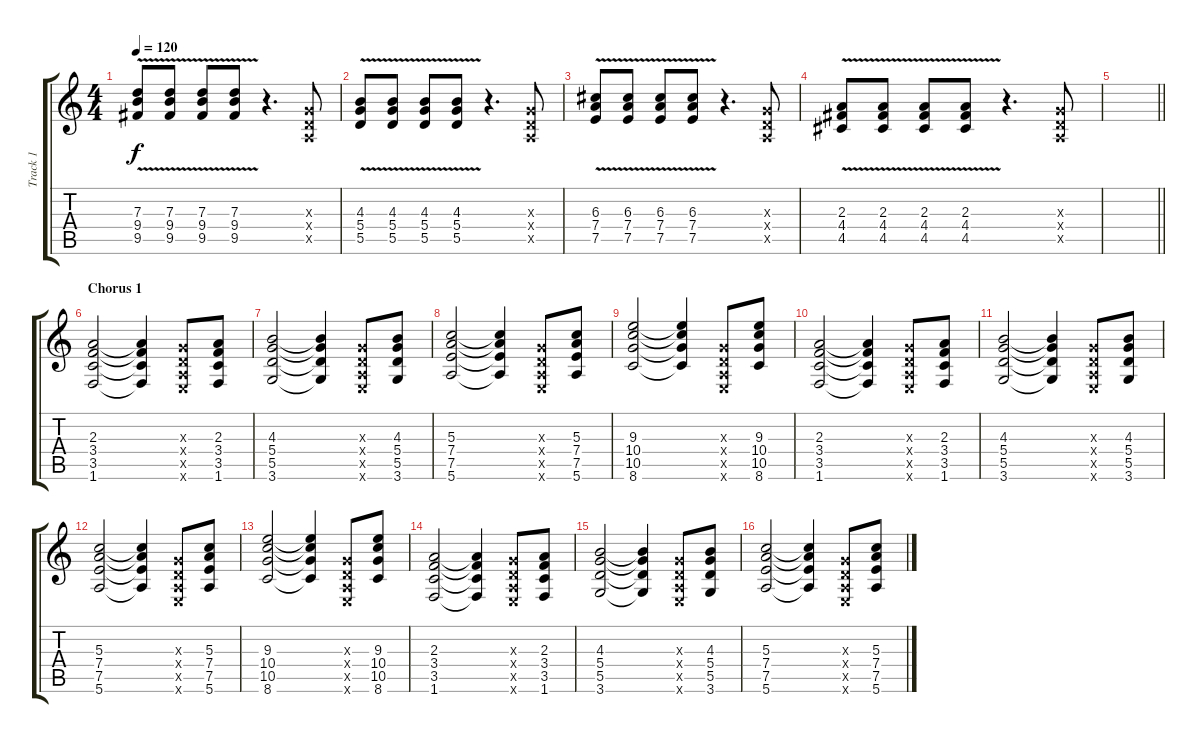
\track ("Track 1" "Track 1") {instrument overdrivenguitar}
\staff {score tabs}
\tuning (E4 B3 G3 D3 A2 E2) {hide}
\ts (4 4)
\tempo 120
\clef g2
\ks c
(7.3{v} 9.4 9.5).8{dy f} (7.3{v} 9.4 9.5).8 (7.3{v} 9.4 9.5).8 (7.3{v} 9.4 9.5).8 r.4{d} (0.3{x} 0.4{x} 0.5{x}).8 |
(4.3{v} 5.4 5.5).8 (4.3{v} 5.4 5.5).8 (4.3{v} 5.4 5.5).8 (4.3{v} 5.4 5.5).8 r.4{d} (0.3{x} 0.4{x} 0.5{x}).8 |
(6.3{v} 7.4 7.5).8 (6.3{v} 7.4 7.5).8 (6.3{v} 7.4 7.5).8 (6.3{v} 7.4 7.5).8 r.4{d} (0.3{x} 0.4{x} 0.5{x}).8 |
(2.3{v} 4.4 4.5).8 (2.3{v} 4.4 4.5).8 (2.3{v} 4.4 4.5).8 (2.3{v} 4.4 4.5).8 r.4{d} (0.3{x} 0.4{x} 0.5{x}).8 |
\barLineRight lightlight
|
\section ("" "Chorus 1")
(2.3 3.4 3.5 1.6).2 (2.3{t} 3.4{t} 3.5{t} 1.6{t}).4 (0.3{x} 0.4{x} 0.5{x} 0.6{x}).8 (2.3 3.4 3.5 1.6).8 |
(4.3 5.4 5.5 3.6).2 (4.3{t} 5.4{t} 5.5{t} 3.6{t}).4 (0.3{x} 0.4{x} 0.5{x} 0.6{x}).8 (4.3 5.4 5.5 3.6).8 |
(5.3 7.4 7.5 5.6).2 (5.3{t} 7.4{t} 7.5{t} 5.6{t}).4 (0.3{x} 0.4{x} 0.5{x} 0.6{x}).8 (5.3 7.4 7.5 5.6).8 |
(9.3 10.4 10.5 8.6).2 (9.3{t} 10.4{t} 10.5{t} 8.6{t}).4 (0.3{x} 0.4{x} 0.5{x} 0.6{x}).8 (9.3 10.4 10.5 8.6).8 |
(2.3 3.4 3.5 1.6).2 (2.3{t} 3.4{t} 3.5{t} 1.6{t}).4 (0.3{x} 0.4{x} 0.5{x} 0.6{x}).8 (2.3 3.4 3.5 1.6).8 |
(4.3 5.4 5.5 3.6).2 (4.3{t} 5.4{t} 5.5{t} 3.6{t}).4 (0.3{x} 0.4{x} 0.5{x} 0.6{x}).8 (4.3 5.4 5.5 3.6).8 |
(5.3 7.4 7.5 5.6).2 (5.3{t} 7.4{t} 7.5{t} 5.6{t}).4 (0.3{x} 0.4{x} 0.5{x} 0.6{x}).8 (5.3 7.4 7.5 5.6).8 |
(9.3 10.4 10.5 8.6).2 (9.3{t} 10.4{t} 10.5{t} 8.6{t}).4 (0.3{x} 0.4{x} 0.5{x} 0.6{x}).8 (9.3 10.4 10.5 8.6).8 |
(2.3 3.4 3.5 1.6).2 (2.3{t} 3.4{t} 3.5{t} 1.6{t}).4 (0.3{x} 0.4{x} 0.5{x} 0.6{x}).8 (2.3 3.4 3.5 1.6).8 |
(4.3 5.4 5.5 3.6).2 (4.3{t} 5.4{t} 5.5{t} 3.6{t}).4 (0.3{x} 0.4{x} 0.5{x} 0.6{x}).8 (4.3 5.4 5.5 3.6).8 |
(5.3 7.4 7.5 5.6).2 (5.3{t} 7.4{t} 7.5{t} 5.6{t}).4 (0.3{x} 0.4{x} 0.5{x} 0.6{x}).8 (5.3 7.4 7.5 5.6).8
